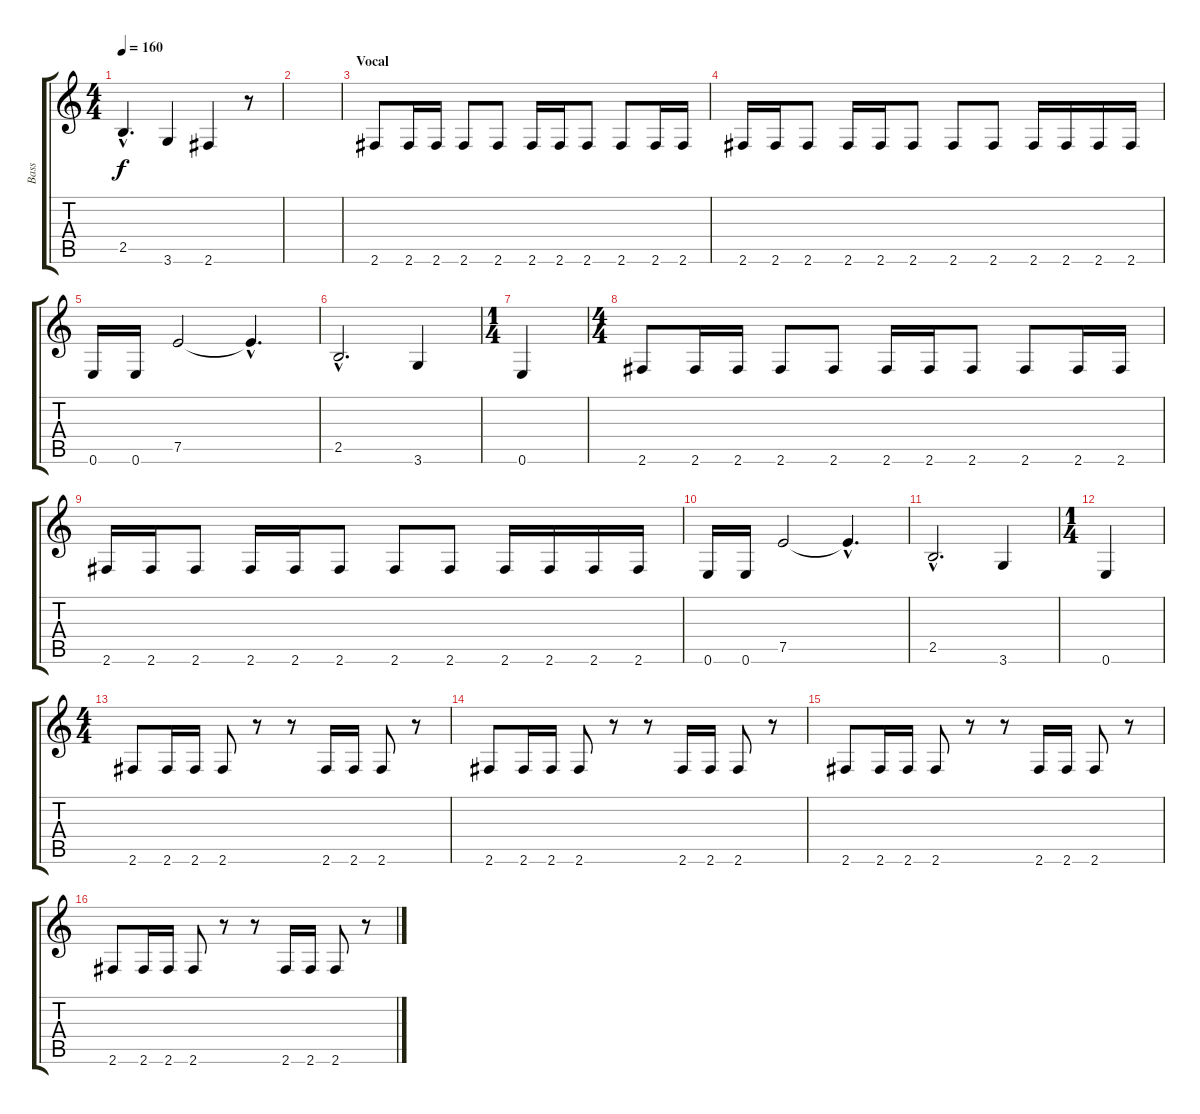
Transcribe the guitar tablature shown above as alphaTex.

\track ("Bass" "Bass") {instrument electricbassfinger}
\staff {score tabs}
\tuning (E4 B3 G3 D3 A2 E2) {hide}
\ts (4 4)
\tempo 160
\clef g2
\ks c
2.5{hac}.4{d dy f} 3.6.4 2.6.4 r.8 |
|
\section ("" "Vocal")
\ks aminor
2.6.8 2.6.16 2.6.16 2.6.8 2.6.8 2.6.16 2.6.16 2.6.8 2.6.8 2.6.16 2.6.16 |
2.6.16 2.6.16 2.6.8 2.6.16 2.6.16 2.6.8 2.6.8 2.6.8 2.6.16 2.6.16 2.6.16 2.6.16 |
0.6.16 0.6.16 7.5.2 7.5{hac t}.4{d} |
2.5{hac}.2{d} 3.6.4 |
\ts (1 4)
0.6.4 |
\ts (4 4)
2.6.8 2.6.16 2.6.16 2.6.8 2.6.8 2.6.16 2.6.16 2.6.8 2.6.8 2.6.16 2.6.16 |
2.6.16 2.6.16 2.6.8 2.6.16 2.6.16 2.6.8 2.6.8 2.6.8 2.6.16 2.6.16 2.6.16 2.6.16 |
0.6.16 0.6.16 7.5.2 7.5{hac t}.4{d} |
2.5{hac}.2{d} 3.6.4 |
\ts (1 4)
0.6.4 |
\ts (4 4)
2.6.8 2.6.16 2.6.16 2.6.8 r.8 r.8 2.6.16 2.6.16 2.6.8 r.8 |
2.6.8 2.6.16 2.6.16 2.6.8 r.8 r.8 2.6.16 2.6.16 2.6.8 r.8 |
2.6.8 2.6.16 2.6.16 2.6.8 r.8 r.8 2.6.16 2.6.16 2.6.8 r.8 |
2.6.8 2.6.16 2.6.16 2.6.8 r.8 r.8 2.6.16 2.6.16 2.6.8 r.8
